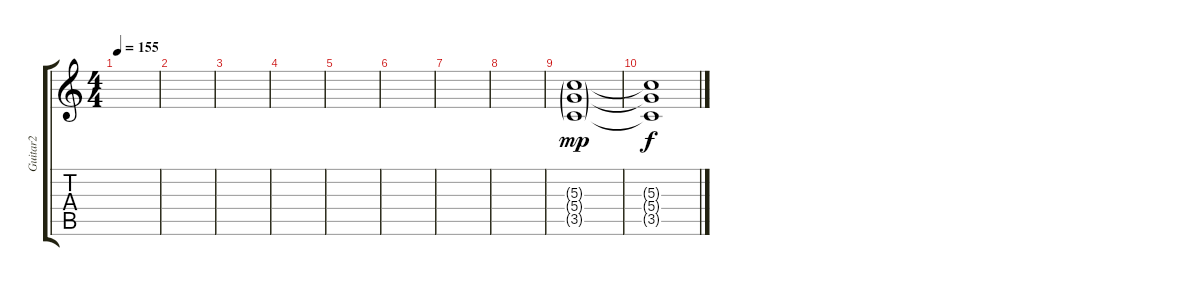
\track ("Guitar2" "Guitar2") {instrument overdrivenguitar}
\staff {score tabs}
\tuning (E4 B3 G3 D3 A2 E2) {hide}
\ts (4 4)
\tempo 155
\clef g2
\ks c
|
|
|
|
|
|
|
|
(5.3{g} 5.4{g} 3.5{g}).1{dy mp} |
(5.3{t} 5.4{t} 3.5{t}).1{dy f}
